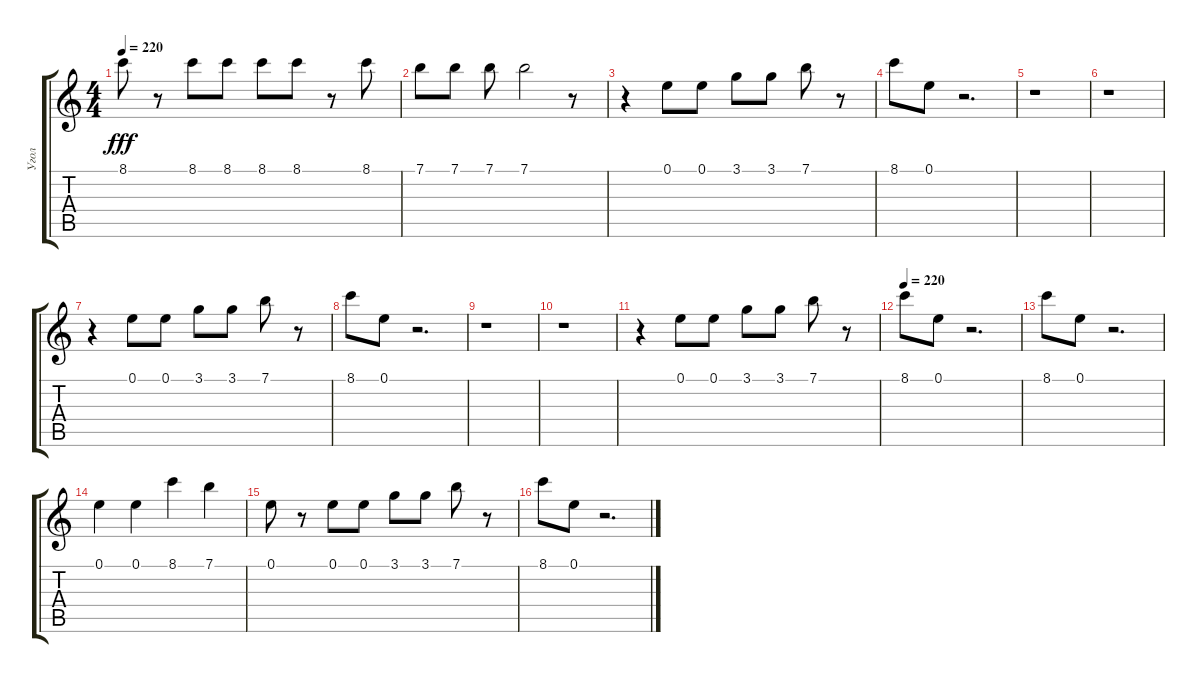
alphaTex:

\track ("Угол" "Угол") {instrument electricguitarmuted}
\staff {score tabs}
\tuning (E4 B3 G3 D3 A2 E2) {hide}
\ts (4 4)
\tempo 220
\clef g2
\ks c
8.1.8{dy fff} r.8 8.1.8 8.1.8 8.1.8 8.1.8 r.8 8.1.8 |
7.1.8 7.1.8 7.1.8 7.1.2 r.8 |
r.4 0.1.8 0.1.8 3.1.8 3.1.8 7.1.8 r.8 |
8.1.8 0.1.8 r.2{d} |
r.1 |
r.1 |
r.4 0.1.8 0.1.8 3.1.8 3.1.8 7.1.8 r.8 |
8.1.8 0.1.8 r.2{d} |
r.1 |
r.1 |
r.4 0.1.8 0.1.8 3.1.8 3.1.8 7.1.8 r.8 |
\tempo 220
8.1.8 0.1.8 r.2{d} |
8.1.8 0.1.8 r.2{d} |
0.1.4 0.1.4 8.1.4 7.1.4 |
0.1.8 r.8 0.1.8 0.1.8 3.1.8 3.1.8 7.1.8 r.8 |
8.1.8 0.1.8 r.2{d}
